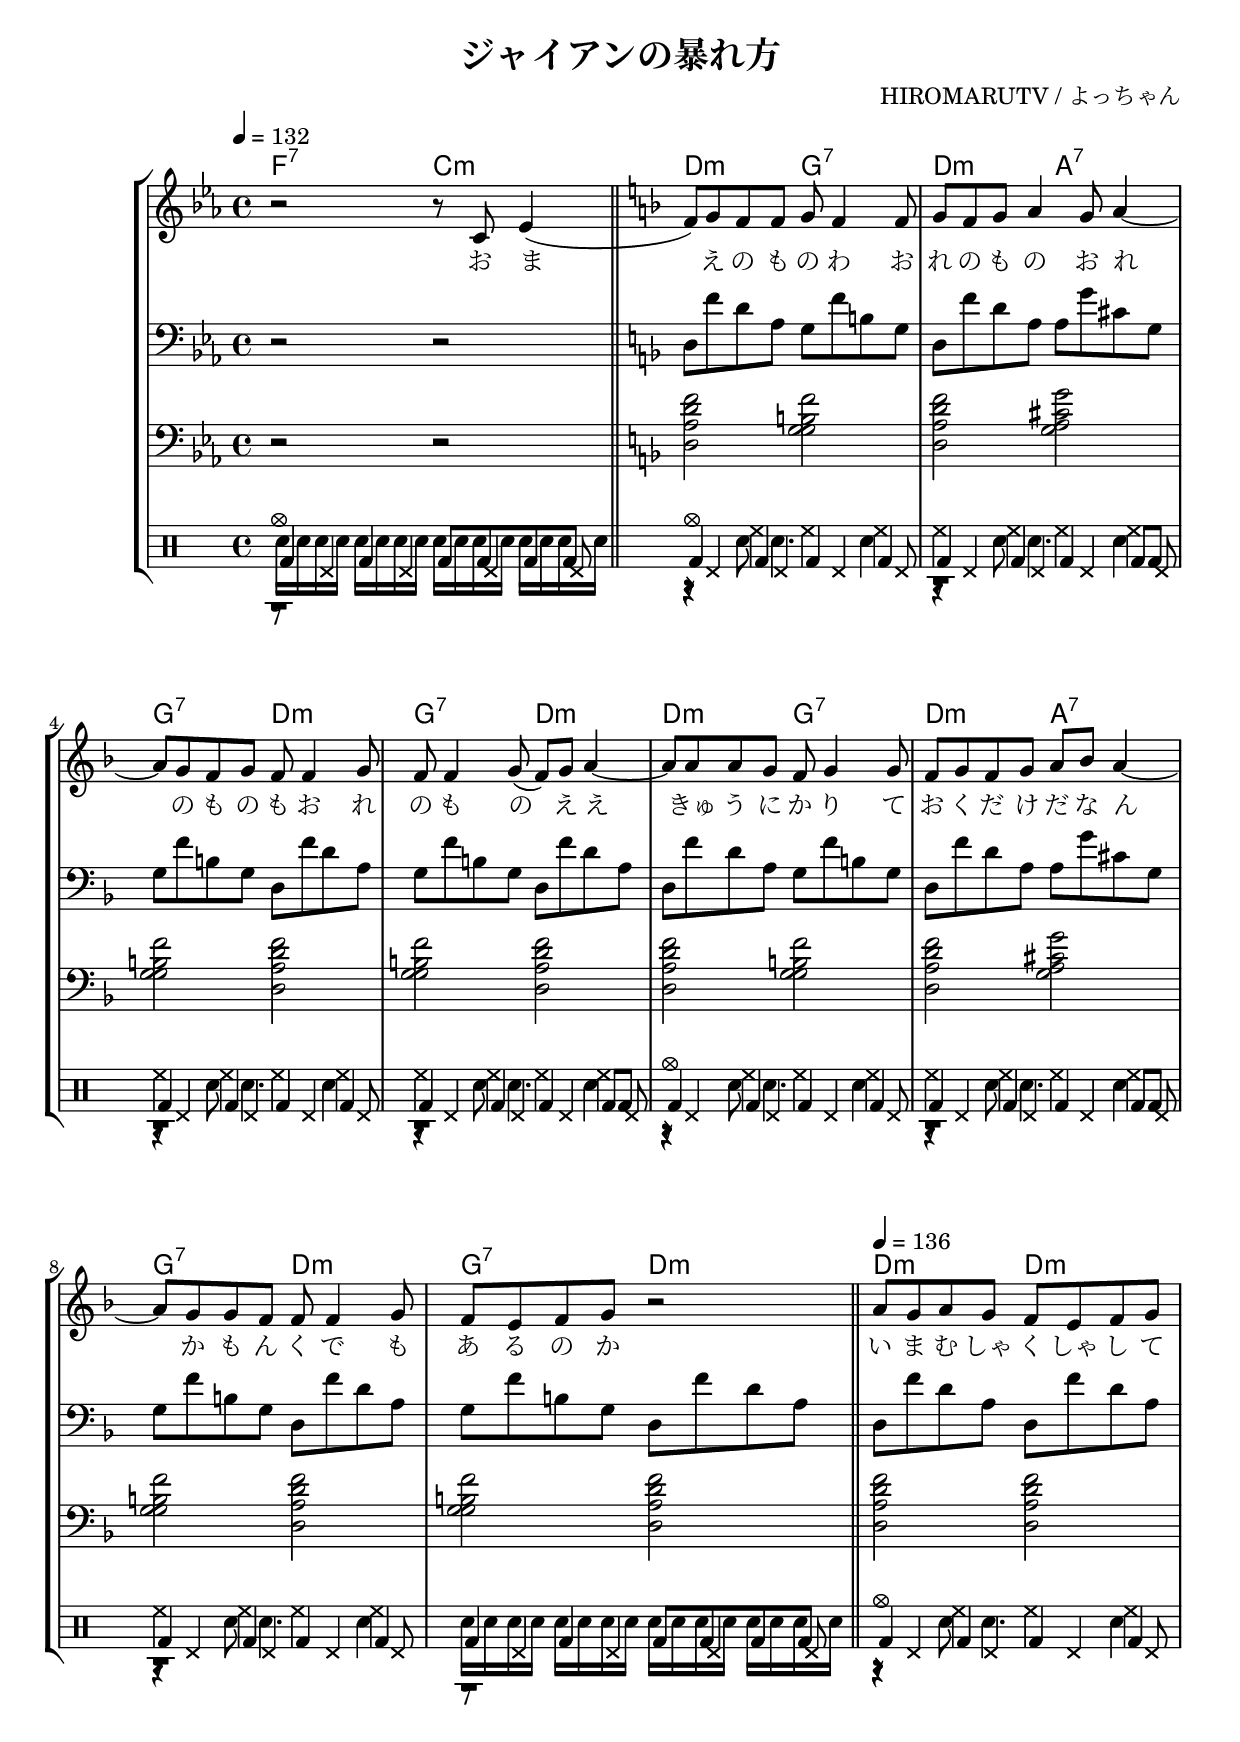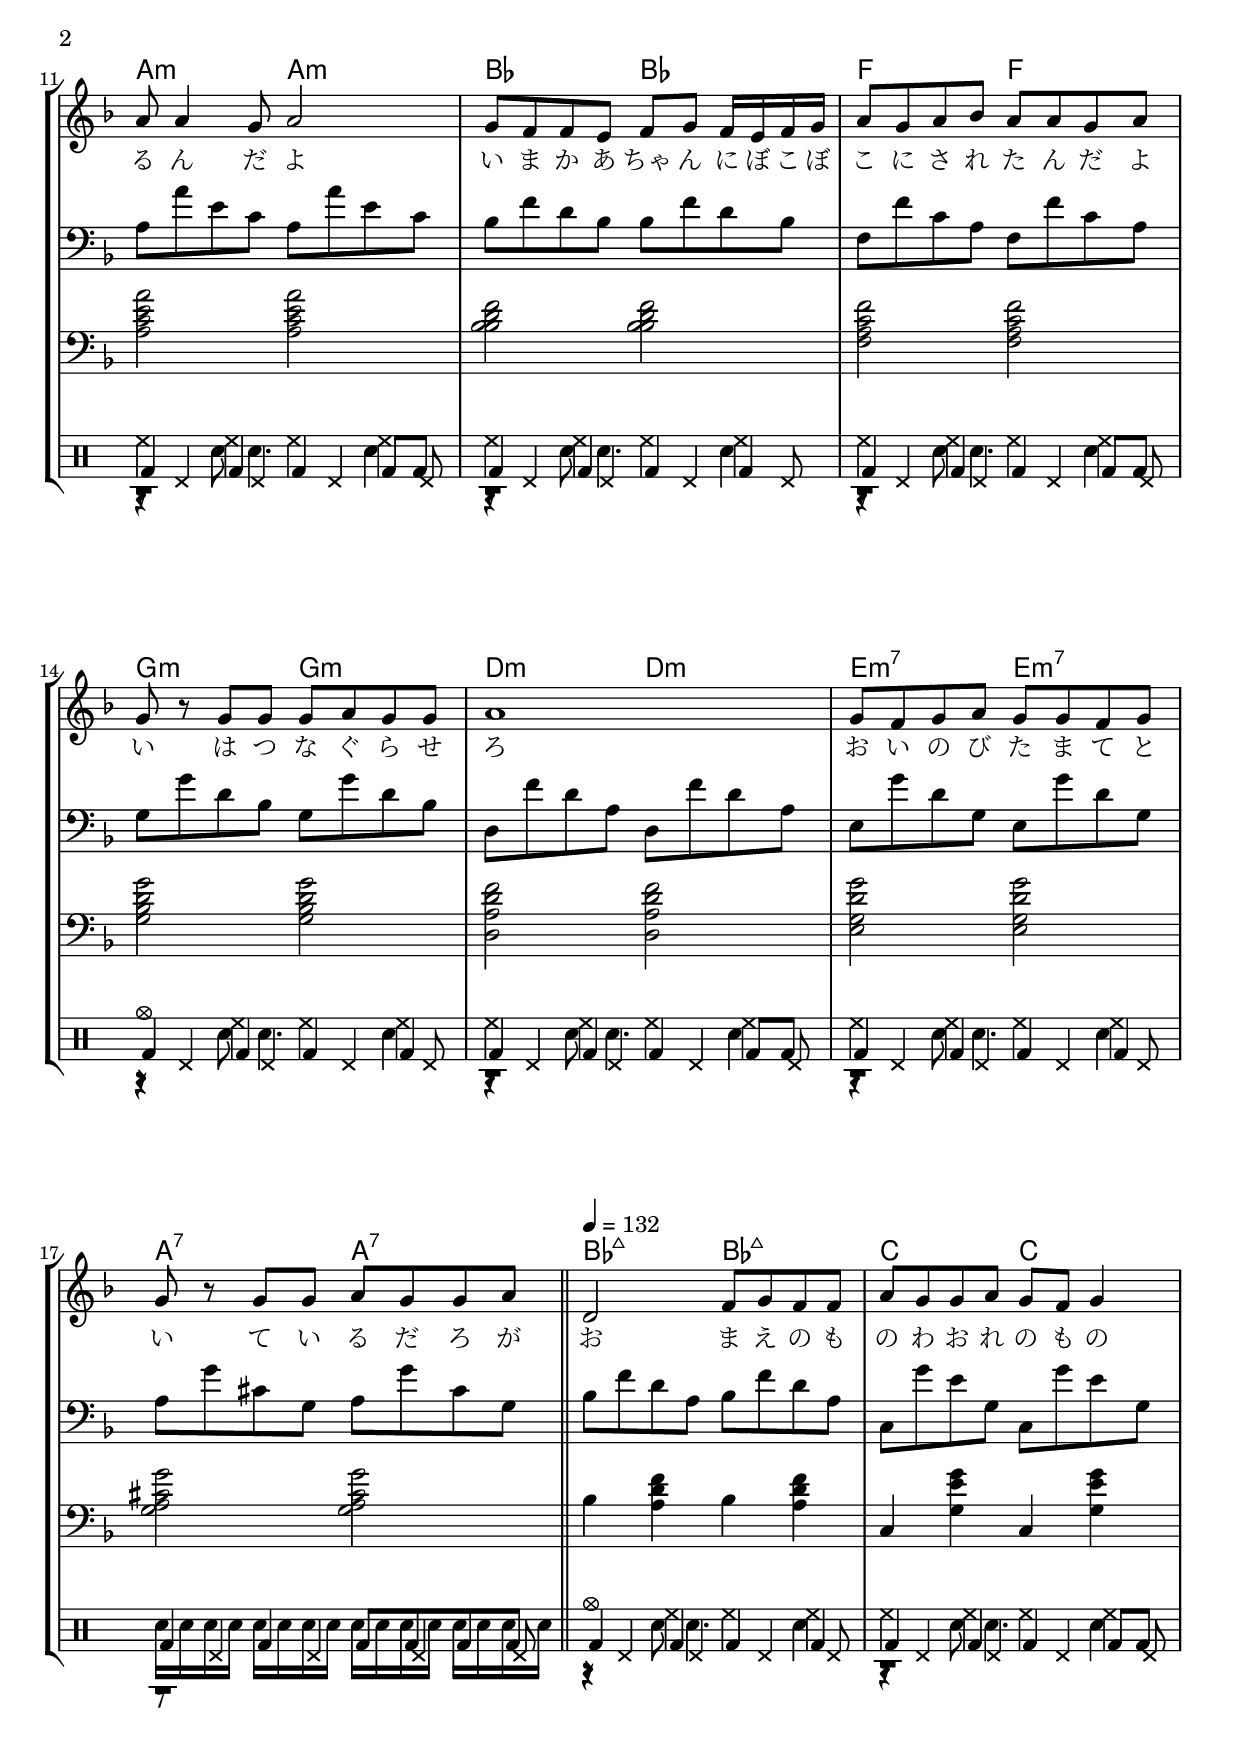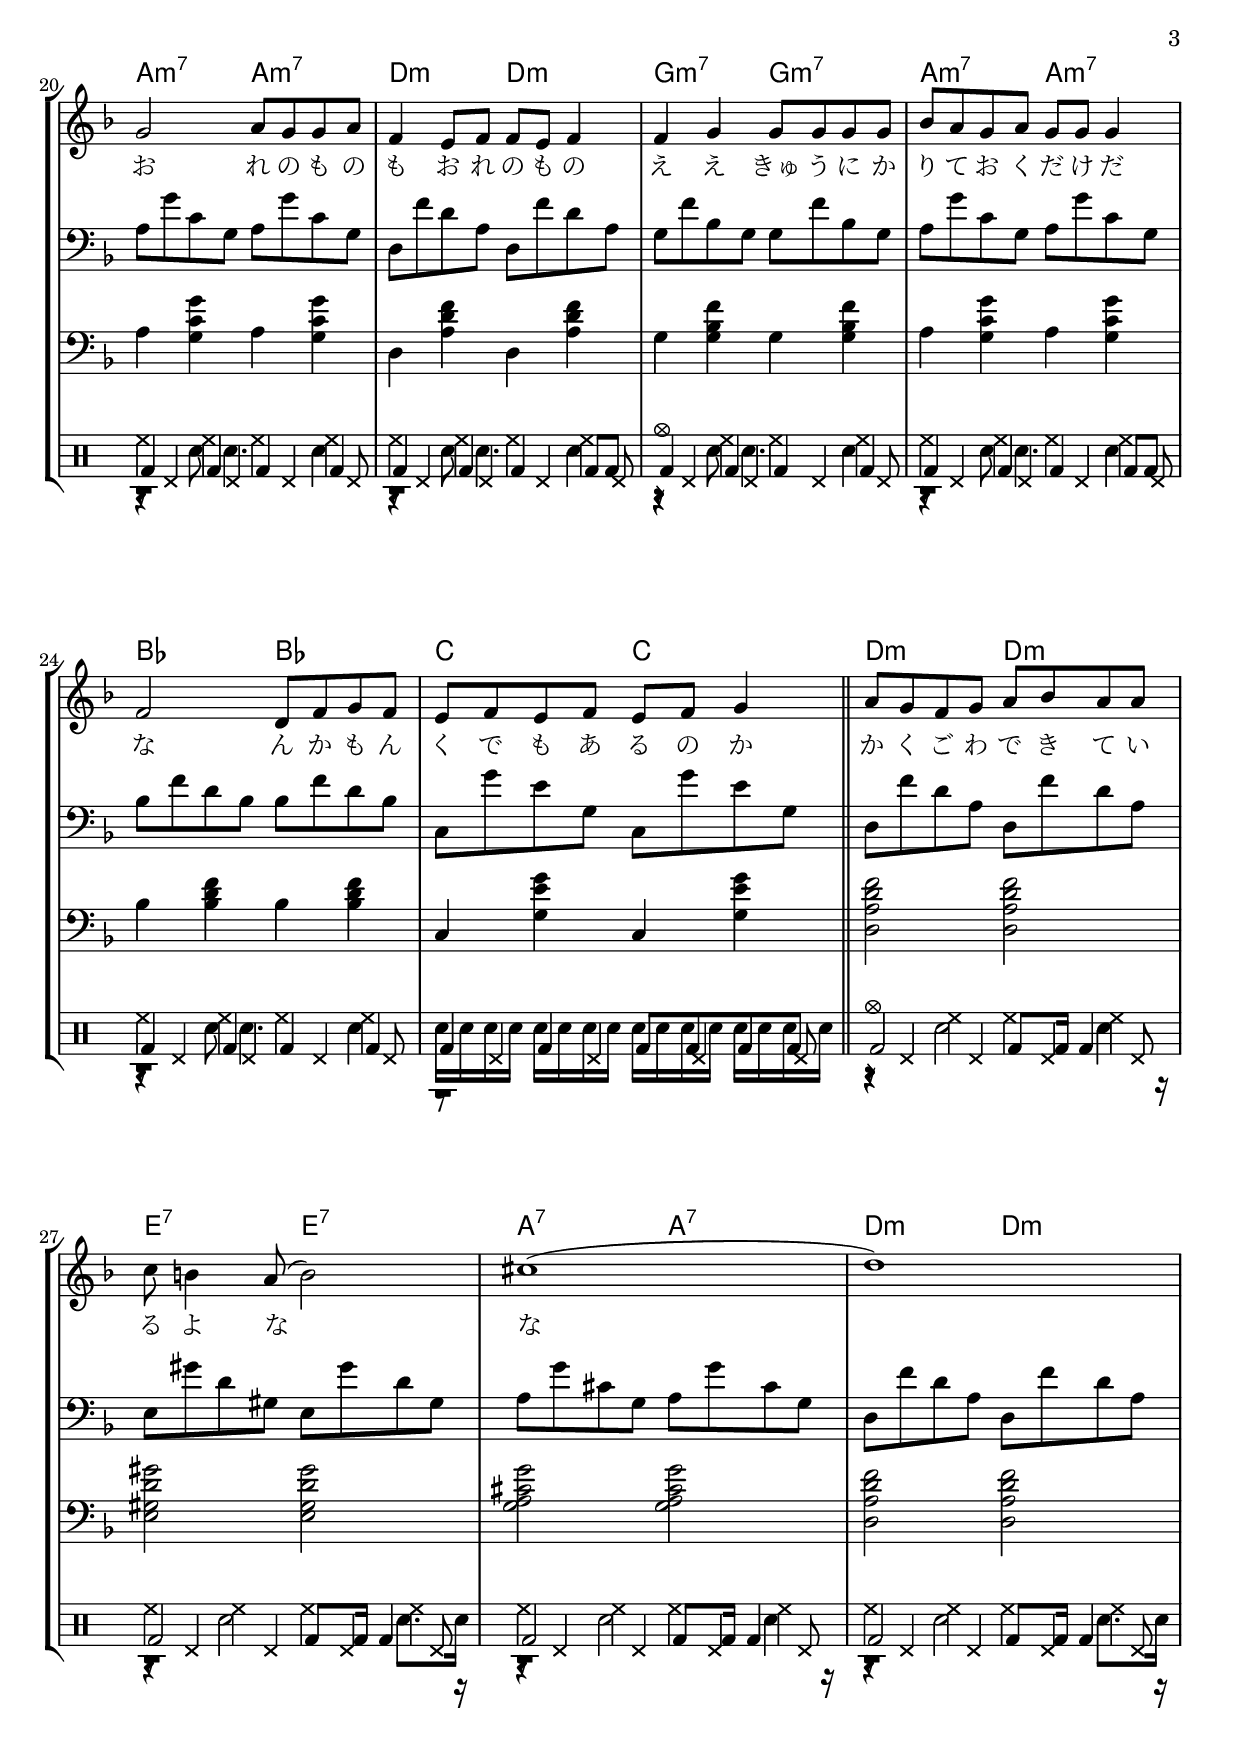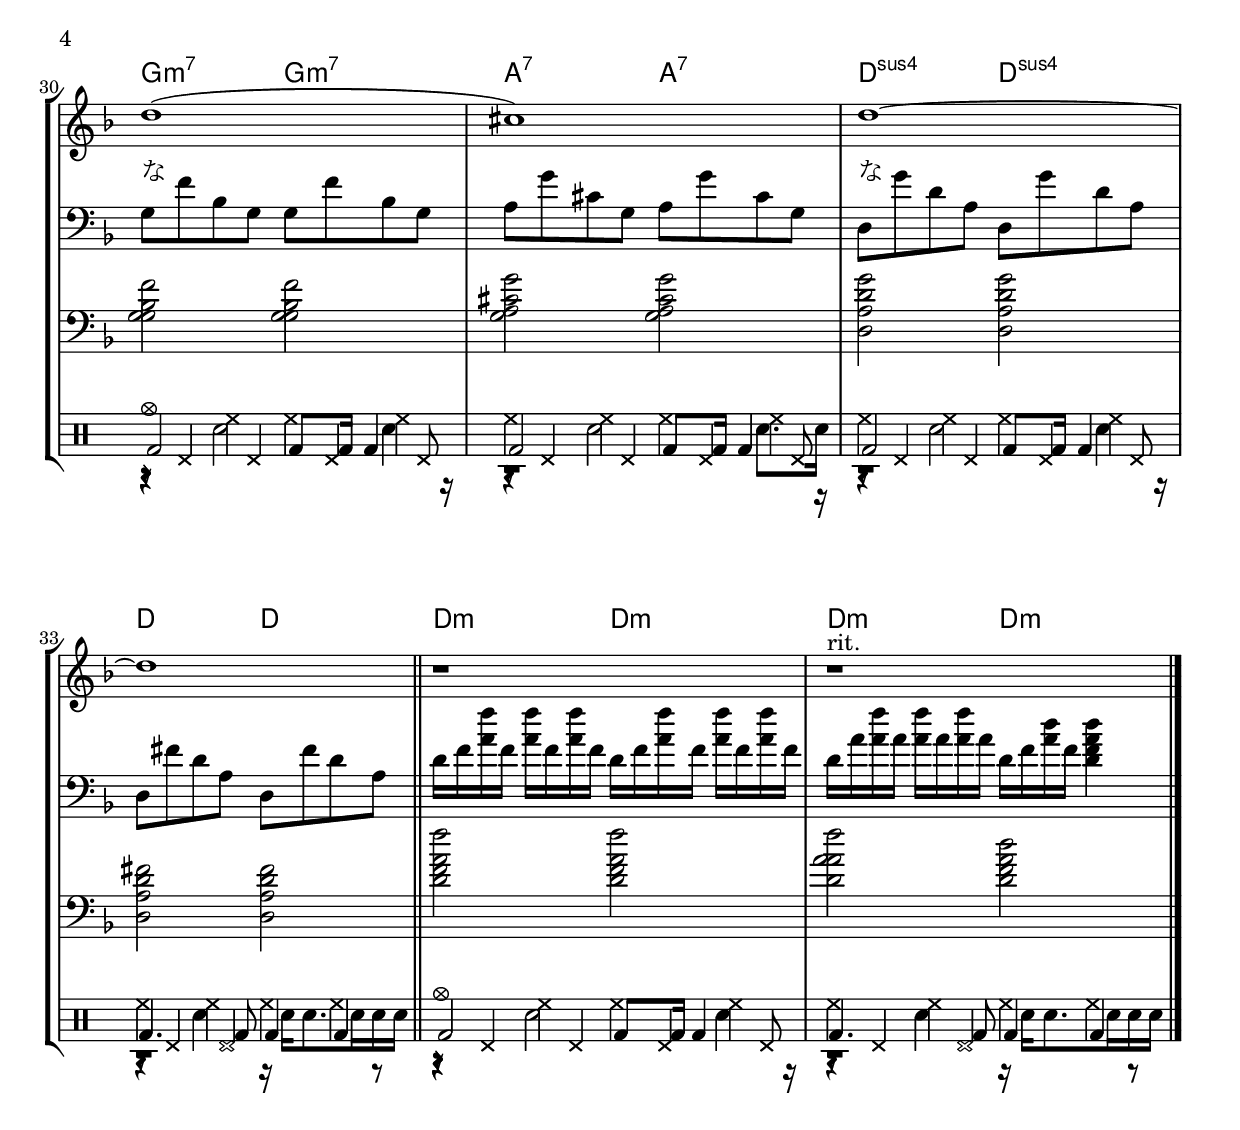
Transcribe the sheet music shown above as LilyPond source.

\version "2.12.1"

\header {
	title = \markup {ジャイアンの暴れ方}
	composer = \markup \center-column {"HIROMARUTV / よっちゃん"}
}

harmony = \chordmode {
	f2:7 c:m 

	d:m g:7 d:m a:7 g:7 d:m g:7 d:m d:m g:7 d:m a:7 g:7 d:m g:7 d:m 

	d:m d:m a:m a:m bes bes f f g:m g:m d:m d:m e:min7 e:min7 a:7 a:7 

	bes:maj7 bes:maj7 c c a:min7 a:min7 d:m d:m g:min7 g:min7 a:min7 a:min7 bes bes c c 

	d:m d:m e:7 e:7 a:7 a:7 d:m d:m g:min7 g:min7 a:7 a:7 d:sus4 d:sus4 d d 

	d:m d:m d:m d:m 
}

melody = {
	\key es \major
	\tempo 4 = 132
	r2 r8 
	\set Staff.midiInstrument = #"mmi0.34"
	c'8  es'4 
	(	\key f \major
f'8)  g'8  f'8  f'8  g'8  f'4  f'8 
	g'8  f'8  g'8  a'4  g'8  a'4~ 
	a'8  g'8  f'8  g'8  f'8  f'4  g'8 
	f'8  f'4  g'8  (f'8)  g'8  a'4~ 
	a'8  a'8  a'8  g'8  f'8  g'4  g'8 
	f'8  g'8  f'8  g'8  a'8  bes'8  a'4~ 
	a'8  g'8  g'8  f'8  f'8  f'4  g'8 
	f'8  e'8  f'8  g'8  	r2 	\set Staff.midiInstrument = #"mmi0.34"
		\tempo 4 = 136
 a'8  g'8  a'8  g'8  f'8  e'8  f'8  g'8 
	a'8  a'4  g'8  a'2 
	g'8  f'8  f'8  e'8  f'8  g'8  f'16  e'16  f'16  g'16 
	a'8  g'8  a'8  bes'8  a'8  a'8  g'8  a'8 
	g'8  r8  g'8  g'8  g'8  a'8  g'8  g'8 
	a'1 
	g'8  f'8  g'8  a'8  g'8  g'8  f'8  g'8 
	g'8  r8  g'8  g'8  a'8  g'8  g'8  a'8
	\set Staff.midiInstrument = #"mmi0.34"
		\tempo 4 = 132
 d'2  f'8  g'8  f'8  f'8 
	a'8  g'8  g'8  a'8  g'8  f'8  g'4 
	g'2  a'8  g'8  g'8  a'8 
	f'4  e'8  f'8  f'8  e'8  f'4 
	f'4  g'4  g'8  g'8  g'8  g'8 
	bes'8  a'8  g'8  a'8  g'8  g'8  g'4 
	f'2  d'8  f'8  g'8  f'8 
	e'8  f'8  e'8  f'8  e'8  f'8  g'4
	\set Staff.midiInstrument = #"mmi0.36"
	 a'8  g'8  f'8  g'8  a'8  bes'8  a'8  a'8 
	c''8  b'4  a'8  (b'2) 
	cis''1 
	(d''1) 
	d''1 
	(cis''1) 
	d''1~ 
	d''1
 	r1 | r1^"rit." \bar "|."
}

words = \lyricmode {
	
	お  ま  え  の  も  の  わ  お  れ  の  も  の  お  れ  の  も  の  も  お  れ  の  も  の  え  え  きゅ  う  に  か  り  て  お  く  だ  け  だ  な  ん  か  も  ん  く  で  も  あ  る  の  か  
	い  ま  む  しゃ  く  しゃ  し  て  る  ん  だ  よ  い  ま  か  あ  ちゃ  ん  に  ぼ  こ  ぼ  こ  に  さ  れ  た  ん  だ  よ  い  は  つ  な  ぐ  ら  せ  ろ  お  い  の  び  た  ま  て  と  い  て  い  る  だ  ろ  が  
	お  ま  え  の  も  の  わ  お  れ  の  も  の  お  れ  の  も  の  も  お  れ  の  も  の  え  え  きゅ  う  に  か  り  て  お  く  だ  け  だ  な  ん  か  も  ん  く  で  も  あ  る  の  か  
	か  く  ご  わ  で  き  て  い  る  よ  な  な  な  な  
	
}

tempochange = {
	\tempo 4 = 132
	r1 \bar "||"
	\tempo 4 = 132
	r1 | r1 | r1 | r1 | r1 | r1 | r1 | r1 \bar "||"
	\tempo 4 = 136
	r1 | r1 | r1 | r1 | r1 | r1 | r1 | r1 \bar "||"
	\tempo 4 = 132
	r1 | r1 | r1 | r1 | r1 | r1 | r1 | r1 \bar "||"
	\tempo 4 = 132
	r1 | r1 | r1 | r1 | r1 | r1 | r1 | r1 \bar "||"
	\tempo 4 = 132
	r1 | \tempo 4 = 99 r2 \tempo 4 = 88 r2 \bar "|."
}

mainacc = {
	\clef bass
	\set Staff.midiInstrument = #"Acoustic grand"
	\key es \major
	\tempo 4 = 132
	r2
	r2
	\bar "||"

	\set Staff.midiInstrument = #"Electric Guitar (jazz)"
	\key f \major
	d8 f' d' a
	g8 f' b g
	d8 f' d' a
	a8 g' cis' g
	g8 f' b g
	d8 f' d' a
	g8 f' b g
	d8 f' d' a
	d8 f' d' a
	g8 f' b g
	d8 f' d' a
	a8 g' cis' g
	g8 f' b g
	d8 f' d' a
	g8 f' b g
	d8 f' d' a
	\bar "||"

	\set Staff.midiInstrument = #"Distorted Guitar"
	\tempo 4 = 136
	d8 f' d' a
	d8 f' d' a
	a8 a' e' c'
	a8 a' e' c'
	bes8 f' d' bes
	bes8 f' d' bes
	f8 f' c' a
	f8 f' c' a
	g8 g' d' bes
	g8 g' d' bes
	d8 f' d' a
	d8 f' d' a
	e8 g' d' g
	e8 g' d' g
	a8 g' cis' g
	a8 g' cis' g
	\bar "||"

	\set Staff.midiInstrument = #"Acoustic grand"
	\tempo 4 = 132
	bes8 f' d' a
	bes8 f' d' a
	c8 g' e' g
	c8 g' e' g
	a8 g' c' g
	a8 g' c' g
	d8 f' d' a
	d8 f' d' a
	g8 f' bes g
	g8 f' bes g
	a8 g' c' g
	a8 g' c' g
	bes8 f' d' bes
	bes8 f' d' bes
	c8 g' e' g
	c8 g' e' g
	\bar "||"

	\set Staff.midiInstrument = #"Electric Guitar (jazz)"
	d8 f' d' a
	d8 f' d' a
	e8 gis' d' gis
	e8 gis' d' gis
	a8 g' cis' g
	a8 g' cis' g
	d8 f' d' a
	d8 f' d' a
	g8 f' bes g
	g8 f' bes g
	a8 g' cis' g
	a8 g' cis' g
	d8 g' d' a
	d8 g' d' a
	d8 fis' d' a
	d8 fis' d' a
	\bar "||"

	\set Staff.midiInstrument = #"Acoustic grand"
	d'16 f' <a' f''> f' <a' f''> f' <a' f''> f'
	d'16 f' <a' f''> f' <a' f''> f' <a' f''> f'
	d'16 a' <a' f''> a' <a' f''> a' <a' f''> a'
	d'16 f' <a' d''> f' <d' f' a' d''>4
	\bar "|."
}

subacc = {
	\clef bass
	\set Staff.midiInstrument = #"Acoustic grand"
	\key es \major
	\tempo 4 = 132
	r2
	r2
	\bar "||"

	\set Staff.midiInstrument = #"Acoustic grand"
	\key f \major
	<d a d' f'>2
	<g g b f'>2
	<d a d' f'>2
	<a g cis' g'>2
	<g g b f'>2
	<d a d' f'>2
	<g g b f'>2
	<d a d' f'>2
	<d a d' f'>2
	<g g b f'>2
	<d a d' f'>2
	<a g cis' g'>2
	<g g b f'>2
	<d a d' f'>2
	<g g b f'>2
	<d a d' f'>2
	\bar "||"

	\set Staff.midiInstrument = #"Acoustic grand"
	\tempo 4 = 136
	<d a d' f'>2
	<d a d' f'>2
	<a c' e' a'>2
	<a c' e' a'>2
	<bes bes d' f'>2
	<bes bes d' f'>2
	<f a c' f'>2
	<f a c' f'>2
	<g bes d' g'>2
	<g bes d' g'>2
	<d a d' f'>2
	<d a d' f'>2
	<e g d' g'>2
	<e g d' g'>2
	<a g cis' g'>2
	<a g cis' g'>2
	\bar "||"

	\set Staff.midiInstrument = #"Pad 4 (choir)"
	\tempo 4 = 132
	bes4 <a d' f'>4
	bes4 <a d' f'>4
	c4 <g e' g'>4
	c4 <g e' g'>4
	a4 <g c' g'>4
	a4 <g c' g'>4
	d4 <a d' f'>4
	d4 <a d' f'>4
	g4 <g bes f'>4
	g4 <g bes f'>4
	a4 <g c' g'>4
	a4 <g c' g'>4
	bes4 <bes d' f'>4
	bes4 <bes d' f'>4
	c4 <g e' g'>4
	c4 <g e' g'>4
	\bar "||"

	\set Staff.midiInstrument = #"Pad 4 (choir)"
	<d a d' f'>2
	<d a d' f'>2
	<e gis d' gis'>2
	<e gis d' gis'>2
	<a g cis' g'>2
	<a g cis' g'>2
	<d a d' f'>2
	<d a d' f'>2
	<g g bes f'>2
	<g g bes f'>2
	<a g cis' g'>2
	<a g cis' g'>2
	<d a d' g'>2
	<d a d' g'>2
	<d a d' fis'>2
	<d a d' fis'>2
	\bar "||"

	\set Staff.midiInstrument = #"String Ensemble 1"
	<d' f' a' f''>2
	<d' f' a' f''>2
	<d' a' a' f''>2
	<d' f' a' d''>2
	\bar "|."
}

percA = {
	\drummode {
	r1  \bar "||"
	r4 hh4 hh4 hh4  |hh4 hh4 hh4 hh4  |hh4 hh4 hh4 hh4  |hh4 hh4 hh4 hh4  |r4 hh4 hh4 hh4  |hh4 hh4 hh4 hh4  |hh4 hh4 hh4 hh4  |r1  \bar "||"
	r4 hh4 hh4 hh4  |hh4 hh4 hh4 hh4  |hh4 hh4 hh4 hh4  |hh4 hh4 hh4 hh4  |r4 hh4 hh4 hh4  |hh4 hh4 hh4 hh4  |hh4 hh4 hh4 hh4  |r1  \bar "||"
	r4 hh4 hh4 hh4  |hh4 hh4 hh4 hh4  |hh4 hh4 hh4 hh4  |hh4 hh4 hh4 hh4  |r4 hh4 hh4 hh4  |hh4 hh4 hh4 hh4  |hh4 hh4 hh4 hh4  |r1  \bar "||"
	r4 hh4 hh4 hh4  |hh4 hh4 hh4 hh4  |hh4 hh4 hh4 hh4  |hh4 hh4 hh4 hh4  |r4 hh4 hh4 hh4  |hh4 hh4 hh4 hh4  |hh4 hh4 hh4 hh4  |hh4 hh4 hh4 hh4  \bar "||"
	r4 hh4 hh4 hh4  |hh4 hh4 hh4 hh4  \bar "|."
	}
}

percB = {
	\drummode {
	sn16 sn16 sn16 sn16 sn16 sn16 sn16 sn16 sn16 sn16 sn16 sn16 sn16 sn16 sn16 sn16  \bar "||"
	r4 sn8 sn4. sn4  |r4 sn8 sn4. sn4  |r4 sn8 sn4. sn4  |r4 sn8 sn4. sn4  |r4 sn8 sn4. sn4  |r4 sn8 sn4. sn4  |r4 sn8 sn4. sn4  |sn16 sn16 sn16 sn16 sn16 sn16 sn16 sn16 sn16 sn16 sn16 sn16 sn16 sn16 sn16 sn16  \bar "||"
	r4 sn8 sn4. sn4  |r4 sn8 sn4. sn4  |r4 sn8 sn4. sn4  |r4 sn8 sn4. sn4  |r4 sn8 sn4. sn4  |r4 sn8 sn4. sn4  |r4 sn8 sn4. sn4  |sn16 sn16 sn16 sn16 sn16 sn16 sn16 sn16 sn16 sn16 sn16 sn16 sn16 sn16 sn16 sn16  \bar "||"
	r4 sn8 sn4. sn4  |r4 sn8 sn4. sn4  |r4 sn8 sn4. sn4  |r4 sn8 sn4. sn4  |r4 sn8 sn4. sn4  |r4 sn8 sn4. sn4  |r4 sn8 sn4. sn4  |sn16 sn16 sn16 sn16 sn16 sn16 sn16 sn16 sn16 sn16 sn16 sn16 sn16 sn16 sn16 sn16  \bar "||"
	r8 hhp4 hhp4 hhp4 hhp8  |r8 hhp4 hhp4 hhp4 hhp8  |r8 hhp4 hhp4 hhp4 hhp8  |r8 hhp4 hhp4 hhp4 hhp8  |r8 hhp4 hhp4 hhp4 hhp8  |r8 hhp4 hhp4 hhp4 hhp8  |r8 hhp4 hhp4 hhp4 hhp8  |r8 hhp4 hhp2 r8  \bar "||"
	r8 hhp4 hhp4 hhp4 hhp8  |r8 hhp4 hhp2 r8  \bar "|."
	}
}

percC = {
	\drummode {
	bd4 bd4 bd8 bd8 bd8 bd8  \bar "||"
	bd4 bd4 bd4 bd4  |bd4 bd4 bd4 bd8 bd8  |bd4 bd4 bd4 bd4  |bd4 bd4 bd4 bd8 bd8  |bd4 bd4 bd4 bd4  |bd4 bd4 bd4 bd8 bd8  |bd4 bd4 bd4 bd4  |bd4 bd4 bd8 bd8 bd8 bd8  \bar "||"
	bd4 bd4 bd4 bd4  |bd4 bd4 bd4 bd8 bd8  |bd4 bd4 bd4 bd4  |bd4 bd4 bd4 bd8 bd8  |bd4 bd4 bd4 bd4  |bd4 bd4 bd4 bd8 bd8  |bd4 bd4 bd4 bd4  |bd4 bd4 bd8 bd8 bd8 bd8  \bar "||"
	bd4 bd4 bd4 bd4  |bd4 bd4 bd4 bd8 bd8  |bd4 bd4 bd4 bd4  |bd4 bd4 bd4 bd8 bd8  |bd4 bd4 bd4 bd4  |bd4 bd4 bd4 bd8 bd8  |bd4 bd4 bd4 bd4  |bd4 bd4 bd8 bd8 bd8 bd8  \bar "||"
	r4 sn2 sn4  |r4 sn2 sn8. sn16  |r4 sn2 sn4  |r4 sn2 sn8. sn16  |r4 sn2 sn4  |r4 sn2 sn8. sn16  |r4 sn2 sn4  |r4 sn4 r16 sn16 sn8. sn16 sn16 sn16  \bar "||"
	r4 sn2 sn4  |r4 sn4 r16 sn16 sn8. sn16 sn16 sn16  \bar "|."
	}
}

percD = {
	\drummode {
	r8 hhp4 hhp4 hhp4 hhp8  \bar "||"
	r8 hhp4 hhp4 hhp4 hhp8  |r8 hhp4 hhp4 hhp4 hhp8  |r8 hhp4 hhp4 hhp4 hhp8  |r8 hhp4 hhp4 hhp4 hhp8  |r8 hhp4 hhp4 hhp4 hhp8  |r8 hhp4 hhp4 hhp4 hhp8  |r8 hhp4 hhp4 hhp4 hhp8  |r8 hhp4 hhp4 hhp4 hhp8  \bar "||"
	r8 hhp4 hhp4 hhp4 hhp8  |r8 hhp4 hhp4 hhp4 hhp8  |r8 hhp4 hhp4 hhp4 hhp8  |r8 hhp4 hhp4 hhp4 hhp8  |r8 hhp4 hhp4 hhp4 hhp8  |r8 hhp4 hhp4 hhp4 hhp8  |r8 hhp4 hhp4 hhp4 hhp8  |r8 hhp4 hhp4 hhp4 hhp8  \bar "||"
	r8 hhp4 hhp4 hhp4 hhp8  |r8 hhp4 hhp4 hhp4 hhp8  |r8 hhp4 hhp4 hhp4 hhp8  |r8 hhp4 hhp4 hhp4 hhp8  |r8 hhp4 hhp4 hhp4 hhp8  |r8 hhp4 hhp4 hhp4 hhp8  |r8 hhp4 hhp4 hhp4 hhp8  |r8 hhp4 hhp4 hhp4 hhp8  \bar "||"
	bd2 bd8 bd16 bd4 r16  |bd2 bd8 bd16 bd4 r16  |bd2 bd8 bd16 bd4 r16  |bd2 bd8 bd16 bd4 r16  |bd2 bd8 bd16 bd4 r16  |bd2 bd8 bd16 bd4 r16  |bd2 bd8 bd16 bd4 r16  |bd4. bd8 bd4 bd4  \bar "||"
	bd2 bd8 bd16 bd4 r16  |bd4. bd8 bd4 bd4  \bar "|."
	}
}

percE = {
	\drummode {
	cymc1  \bar "||"
	cymc1  |r1 |r1 |r1 |cymc1  |r1 |r1 |r1 \bar "||"
	cymc1  |r1 |r1 |r1 |cymc1  |r1 |r1 |r1 \bar "||"
	cymc1  |r1 |r1 |r1 |cymc1  |r1 |r1 |r1 \bar "||"
	cymc1  |r1 |r1 |r1 |cymc1  |r1 |r1 |r1 \bar "||"
	cymc1  |r1 \bar "|."
	}
}

\score {
	<<
		\new StaffGroup <<
			\new ChordNames {\harmony}
			\new Voice = "melody" {\melody}
			\new Lyrics \lyricsto "melody" \words
			\new Staff = "mainacc" {\mainacc}
			\new Staff = "subacc" {\subacc}
			\new DrumStaff <<
				\new DrumVoice {\percA}
				\new DrumVoice {\percB}
				\new DrumVoice {\percC}
				\new DrumVoice {\percD}
				\new DrumVoice {\percE}
			>>
		>>
	>>
	\layout { }
}
